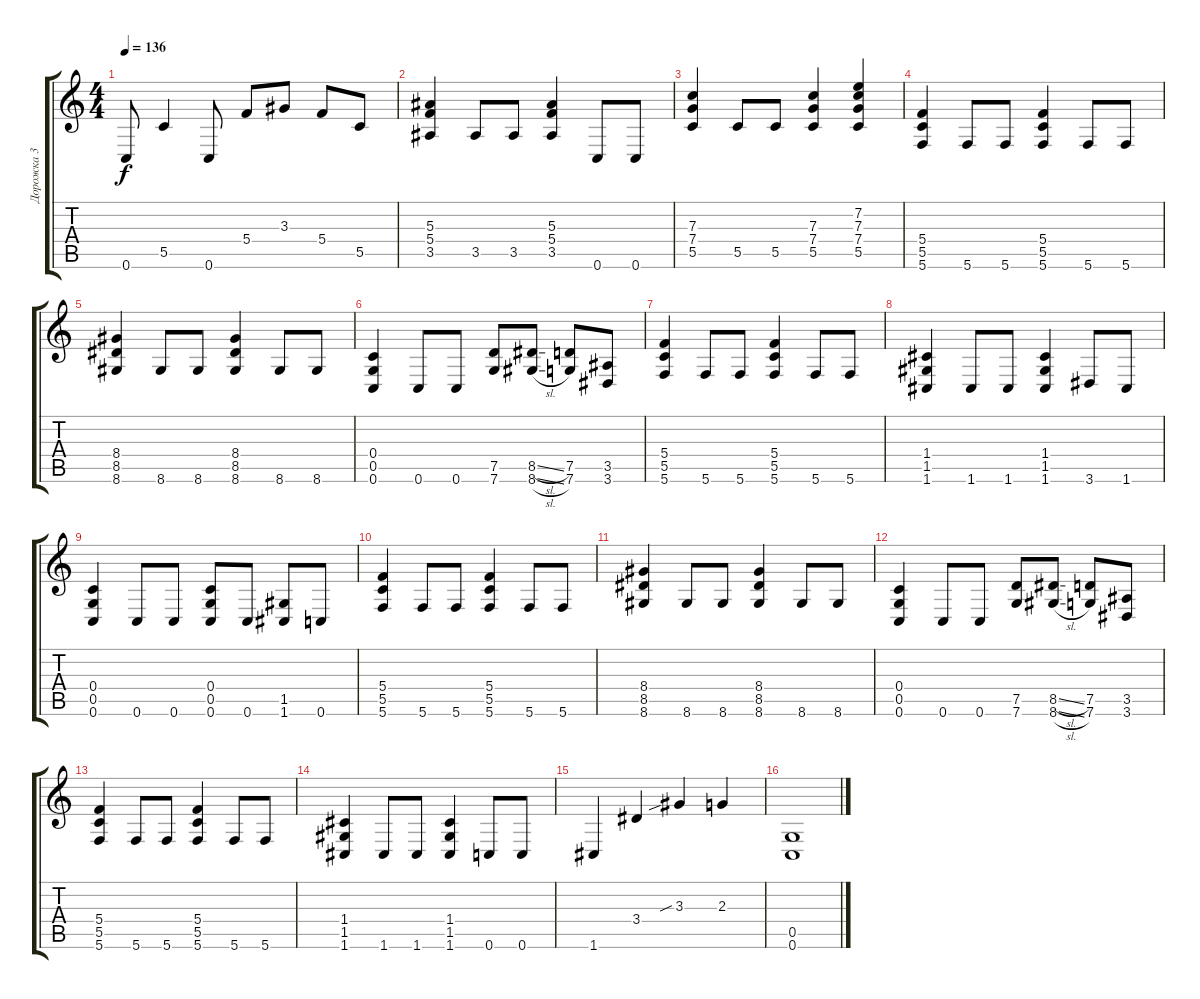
\track ("Дорожка 3" "Дорожка 3") {instrument distortionguitar}
\staff {score tabs}
\tuning (D4 A3 F3 C3 G2 C2) {hide}
\ts (4 4)
\tempo 136
\clef g2
\ks c
0.6.8{dy f} 5.5.4 0.6.8 5.4.8 3.3.8 5.4.8 5.5.8 |
(5.3 5.4 3.5).4 3.5.8 3.5.8 (5.3 5.4 3.5).4 0.6.8 0.6.8 |
(7.3 7.4 5.5).4 5.5.8 5.5.8 (7.3 7.4 5.5).4 (7.2 7.3 7.4 5.5).4 |
(5.4 5.5 5.6).4 5.6.8 5.6.8 (5.4 5.5 5.6).4 5.6.8 5.6.8 |
(8.4 8.5 8.6).4 8.6.8 8.6.8 (8.4 8.5 8.6).4 8.6.8 8.6.8 |
(0.4 0.5 0.6).4 0.6.8 0.6.8 (7.5 7.6).8 (8.5{sl} 8.6{sl}).8 (7.5 7.6).8 (3.5 3.6).8 |
(5.4 5.5 5.6).4 5.6.8 5.6.8 (5.4 5.5 5.6).4 5.6.8 5.6.8 |
(1.4 1.5 1.6).4 1.6.8 1.6.8 (1.4 1.5 1.6).4 3.6.8 1.6.8 |
(0.4 0.5 0.6).4 0.6.8 0.6.8 (0.4 0.5 0.6).8 0.6.8 (1.5 1.6).8 0.6.8 |
(5.4 5.5 5.6).4 5.6.8 5.6.8 (5.4 5.5 5.6).4 5.6.8 5.6.8 |
(8.4 8.5 8.6).4 8.6.8 8.6.8 (8.4 8.5 8.6).4 8.6.8 8.6.8 |
(0.4 0.5 0.6).4 0.6.8 0.6.8 (7.5 7.6).8 (8.5{sl} 8.6{sl}).8 (7.5 7.6).8 (3.5 3.6).8 |
(5.4 5.5 5.6).4 5.6.8 5.6.8 (5.4 5.5 5.6).4 5.6.8 5.6.8 |
(1.4 1.5 1.6).4 1.6.8 1.6.8 (1.4 1.5 1.6).4 0.6.8 0.6.8 |
1.6.4 3.4.4 3.3{sib}.4 2.3.4 |
(0.5 0.6).1
